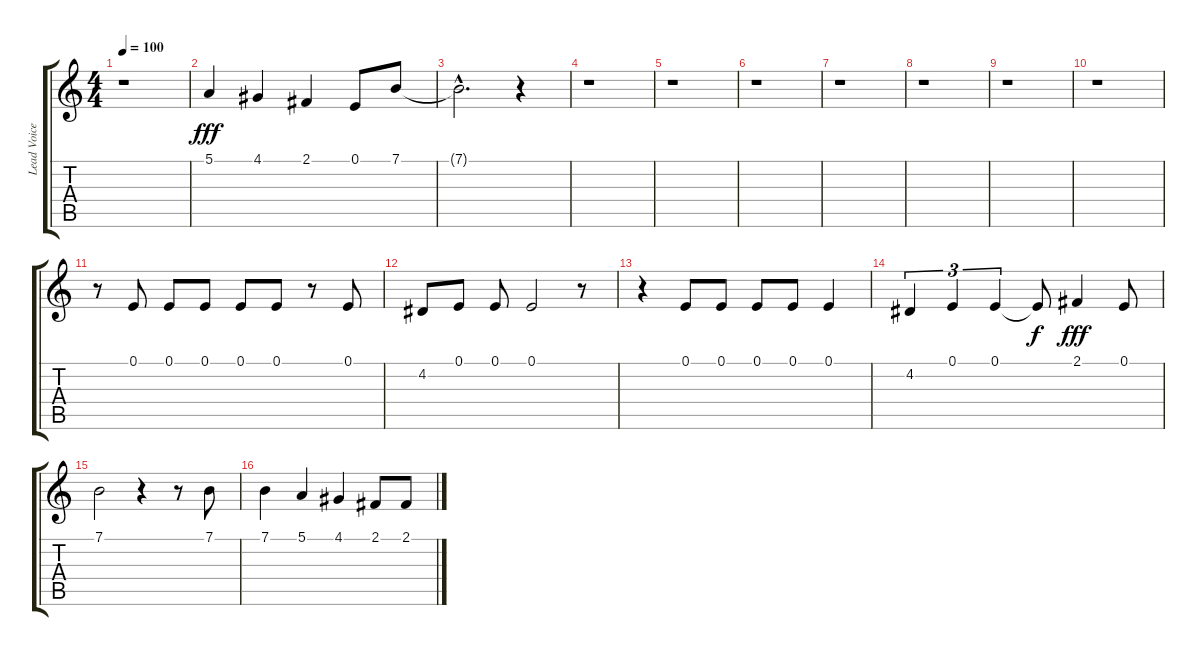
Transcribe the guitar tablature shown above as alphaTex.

\track ("Lead Voice" "Lead Voice") {instrument altosax}
\staff {score tabs}
\tuning (E4 B3 G3 D3 A2 E2) {hide}
\ts (4 4)
\tempo 100
\clef g2
\ks c
r.1{dy fff} |
5.1.4 4.1.4 2.1.4 0.1.8 7.1.8 |
7.1{hac t}.2{d} r.4 |
r.1 |
r.1 |
r.1 |
r.1 |
r.1 |
r.1 |
r.1 |
r.8 0.1.8 0.1.8 0.1.8 0.1.8 0.1.8 r.8 0.1.8 |
4.2.8 0.1.8 0.1.8 0.1.2 r.8 |
r.4 0.1.8 0.1.8 0.1.8 0.1.8 0.1.4 |
4.2.4{tu (3 2)} 0.1.4{tu (3 2)} 0.1.4{tu (3 2)} 0.1{t}.8{dy f} 2.1.4{dy fff} 0.1.8 |
7.1.2 r.4 r.8 7.1.8 |
7.1.4 5.1.4 4.1.4 2.1.8 2.1.8
